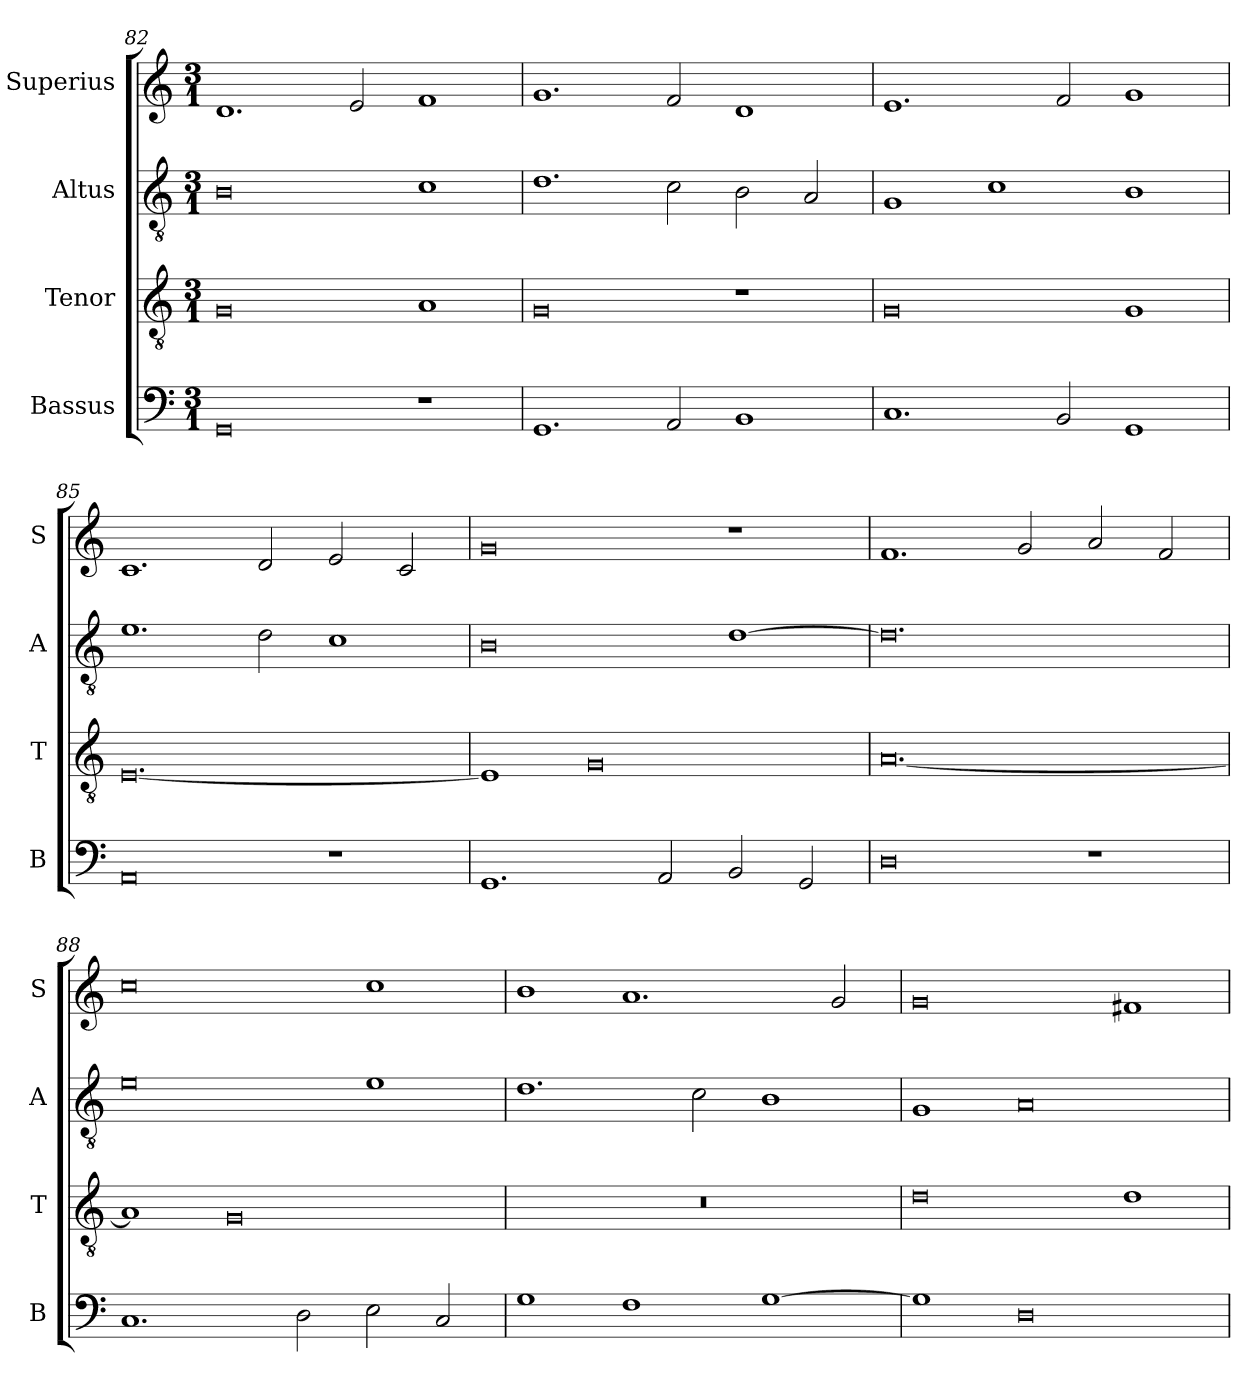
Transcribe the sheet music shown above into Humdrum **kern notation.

**kern	**kern	**kern	**kern
*part4	*part3	*part2	*part1
*staff4	*staff3	*staff2	*staff1
*I"Bassus	*I"Tenor	*I"Altus	*I"Superius
*I'B	*I'T	*I'A	*I'S
*clefF4	*clefGv2	*clefGv2	*clefG2
*k[]	*k[]	*k[]	*k[]
*M3/1	*M3/1	*M3/1	*M3/1
=82	=82	=82	=82
0GG	0G	0B	1.d
.	.	.	2e/
1r	1A	1c	1f
=83	=83	=83	=83
1.GG	0G	1.d	1.g
2AA/	.	2c\	2f/
1BB	1r	2B\	1d
.	.	2A/	.
=84	=84	=84	=84
1.C	0G	1G	1.e
.	.	1c	.
2BB/	.	.	2f/
1GG	1G	1B	1g
=85	=85	=85	=85
0AA	[0.E	1.e	1.c
.	.	2d\	2d/
1r	.	1c	2e/
.	.	.	2c/
=86	=86	=86	=86
1.GG	1E]	0B	0g
.	0G	.	.
2AA/	.	.	.
2BB/	.	[1d	1r
2GG/	.	.	.
=87	=87	=87	=87
0D	[0.A	0.d]	1.f
.	.	.	2g/
1r	.	.	2a/
.	.	.	2f/
=88	=88	=88	=88
1.C	1A]	0e	0cc
.	0G	.	.
2D\	.	.	.
2E\	.	1e	1cc
2C/	.	.	.
=89	=89	=89	=89
1G	0.r	1.d	1b
1F	.	.	1.a
.	.	2c\	.
[1G	.	1B	.
.	.	.	2g/
=90	=90	=90	=90
1G]	0d	1G	0g
0D	.	0A	.
.	1d	.	1f#X
=	=	=	=
*-	*-	*-	*-
